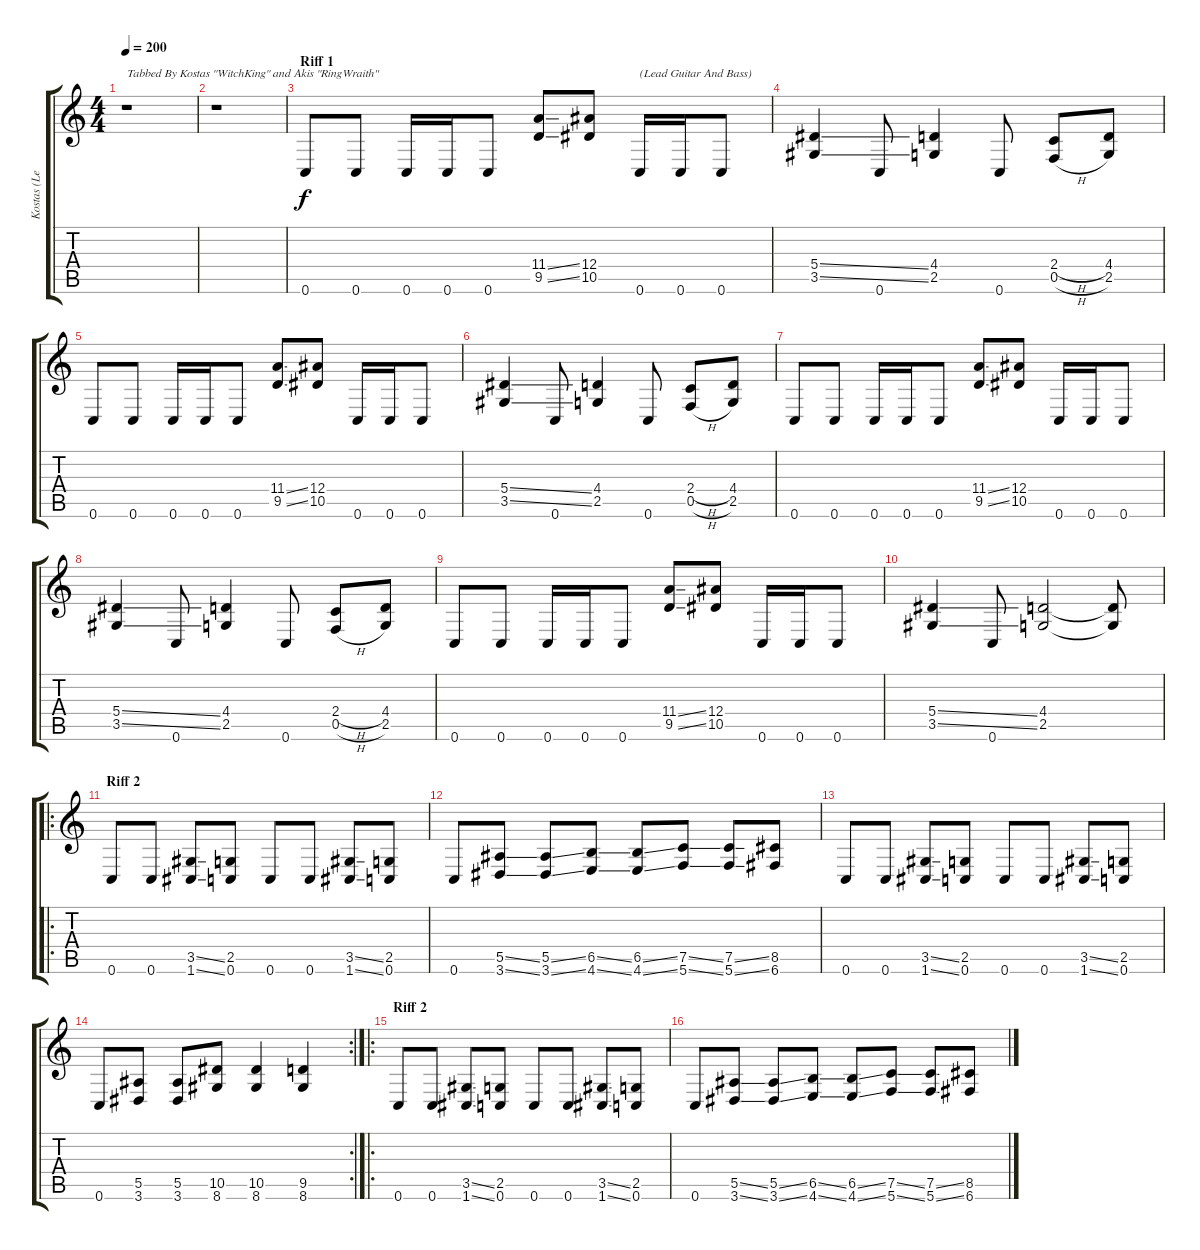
\track ("Kostas (Lead Guitar)" "Kostas (Le") {instrument distortionguitar}
\staff {score tabs}
\tuning (C4 G3 Eb3 Bb2 F2 C2) {hide}
\ts (4 4)
\tempo 200
\clef g2
\ks c
r.1{txt "Tabbed By Kostas \"WitchKing\" and Akis \"RingWraith\"" dy f instrument distortionguitar} |
r.1 |
\section ("" "Riff 1")
0.6.8 0.6.8 0.6.16 0.6.16 0.6.8 (11.4{ss} 9.5{ss}).8 (12.4 10.5).8 0.6.16{txt "(Lead Guitar And Bass)"} 0.6.16 0.6.8 |
(5.4{ss} 3.5{ss}).4 0.6.8 (4.4 2.5).4 0.6.8 (2.4{h} 0.5{h}).8 (4.4 2.5).8 |
0.6.8 0.6.8 0.6.16 0.6.16 0.6.8 (11.4{ss} 9.5{ss}).8 (12.4 10.5).8 0.6.16 0.6.16 0.6.8 |
(5.4{ss} 3.5{ss}).4 0.6.8 (4.4 2.5).4 0.6.8 (2.4{h} 0.5{h}).8 (4.4 2.5).8 |
0.6.8 0.6.8 0.6.16 0.6.16 0.6.8 (11.4{ss} 9.5{ss}).8 (12.4 10.5).8 0.6.16 0.6.16 0.6.8 |
(5.4{ss} 3.5{ss}).4 0.6.8 (4.4 2.5).4 0.6.8 (2.4{h} 0.5{h}).8 (4.4 2.5).8 |
0.6.8 0.6.8 0.6.16 0.6.16 0.6.8 (11.4{ss} 9.5{ss}).8 (12.4 10.5).8 0.6.16 0.6.16 0.6.8 |
(5.4{ss} 3.5{ss}).4 0.6.8 (4.4 2.5).2 (4.4{t} 2.5{t}).8 |
\ro
\section ("" "Riff 2")
0.6.8 0.6.8 (3.5{ss} 1.6{ss}).8 (2.5 0.6).8 0.6.8 0.6.8 (3.5{ss} 1.6{ss}).8 (2.5 0.6).8 |
0.6.8 (5.5{ss} 3.6{ss}).8 (5.5{ss} 3.6{ss}).8 (6.5{ss} 4.6{ss}).8 (6.5{ss} 4.6{ss}).8 (7.5{ss} 5.6{ss}).8 (7.5{ss} 5.6{ss}).8 (8.5 6.6).8 |
0.6.8 0.6.8 (3.5{ss} 1.6{ss}).8 (2.5 0.6).8 0.6.8 0.6.8 (3.5{ss} 1.6{ss}).8 (2.5 0.6).8 |
\rc 2
0.6.8 (5.5 3.6).8 (5.5 3.6).8 (10.5 8.6).8 (10.5 8.6).4 (9.5 8.6).4 |
\ro
\section ("" "Riff 2 ")
0.6.8 0.6.8 (3.5{ss} 1.6{ss}).8 (2.5 0.6).8 0.6.8 0.6.8 (3.5{ss} 1.6{ss}).8 (2.5 0.6).8 |
0.6.8 (5.5{ss} 3.6{ss}).8 (5.5{ss} 3.6{ss}).8 (6.5{ss} 4.6{ss}).8 (6.5{ss} 4.6{ss}).8 (7.5{ss} 5.6{ss}).8 (7.5{ss} 5.6{ss}).8 (8.5 6.6).8
